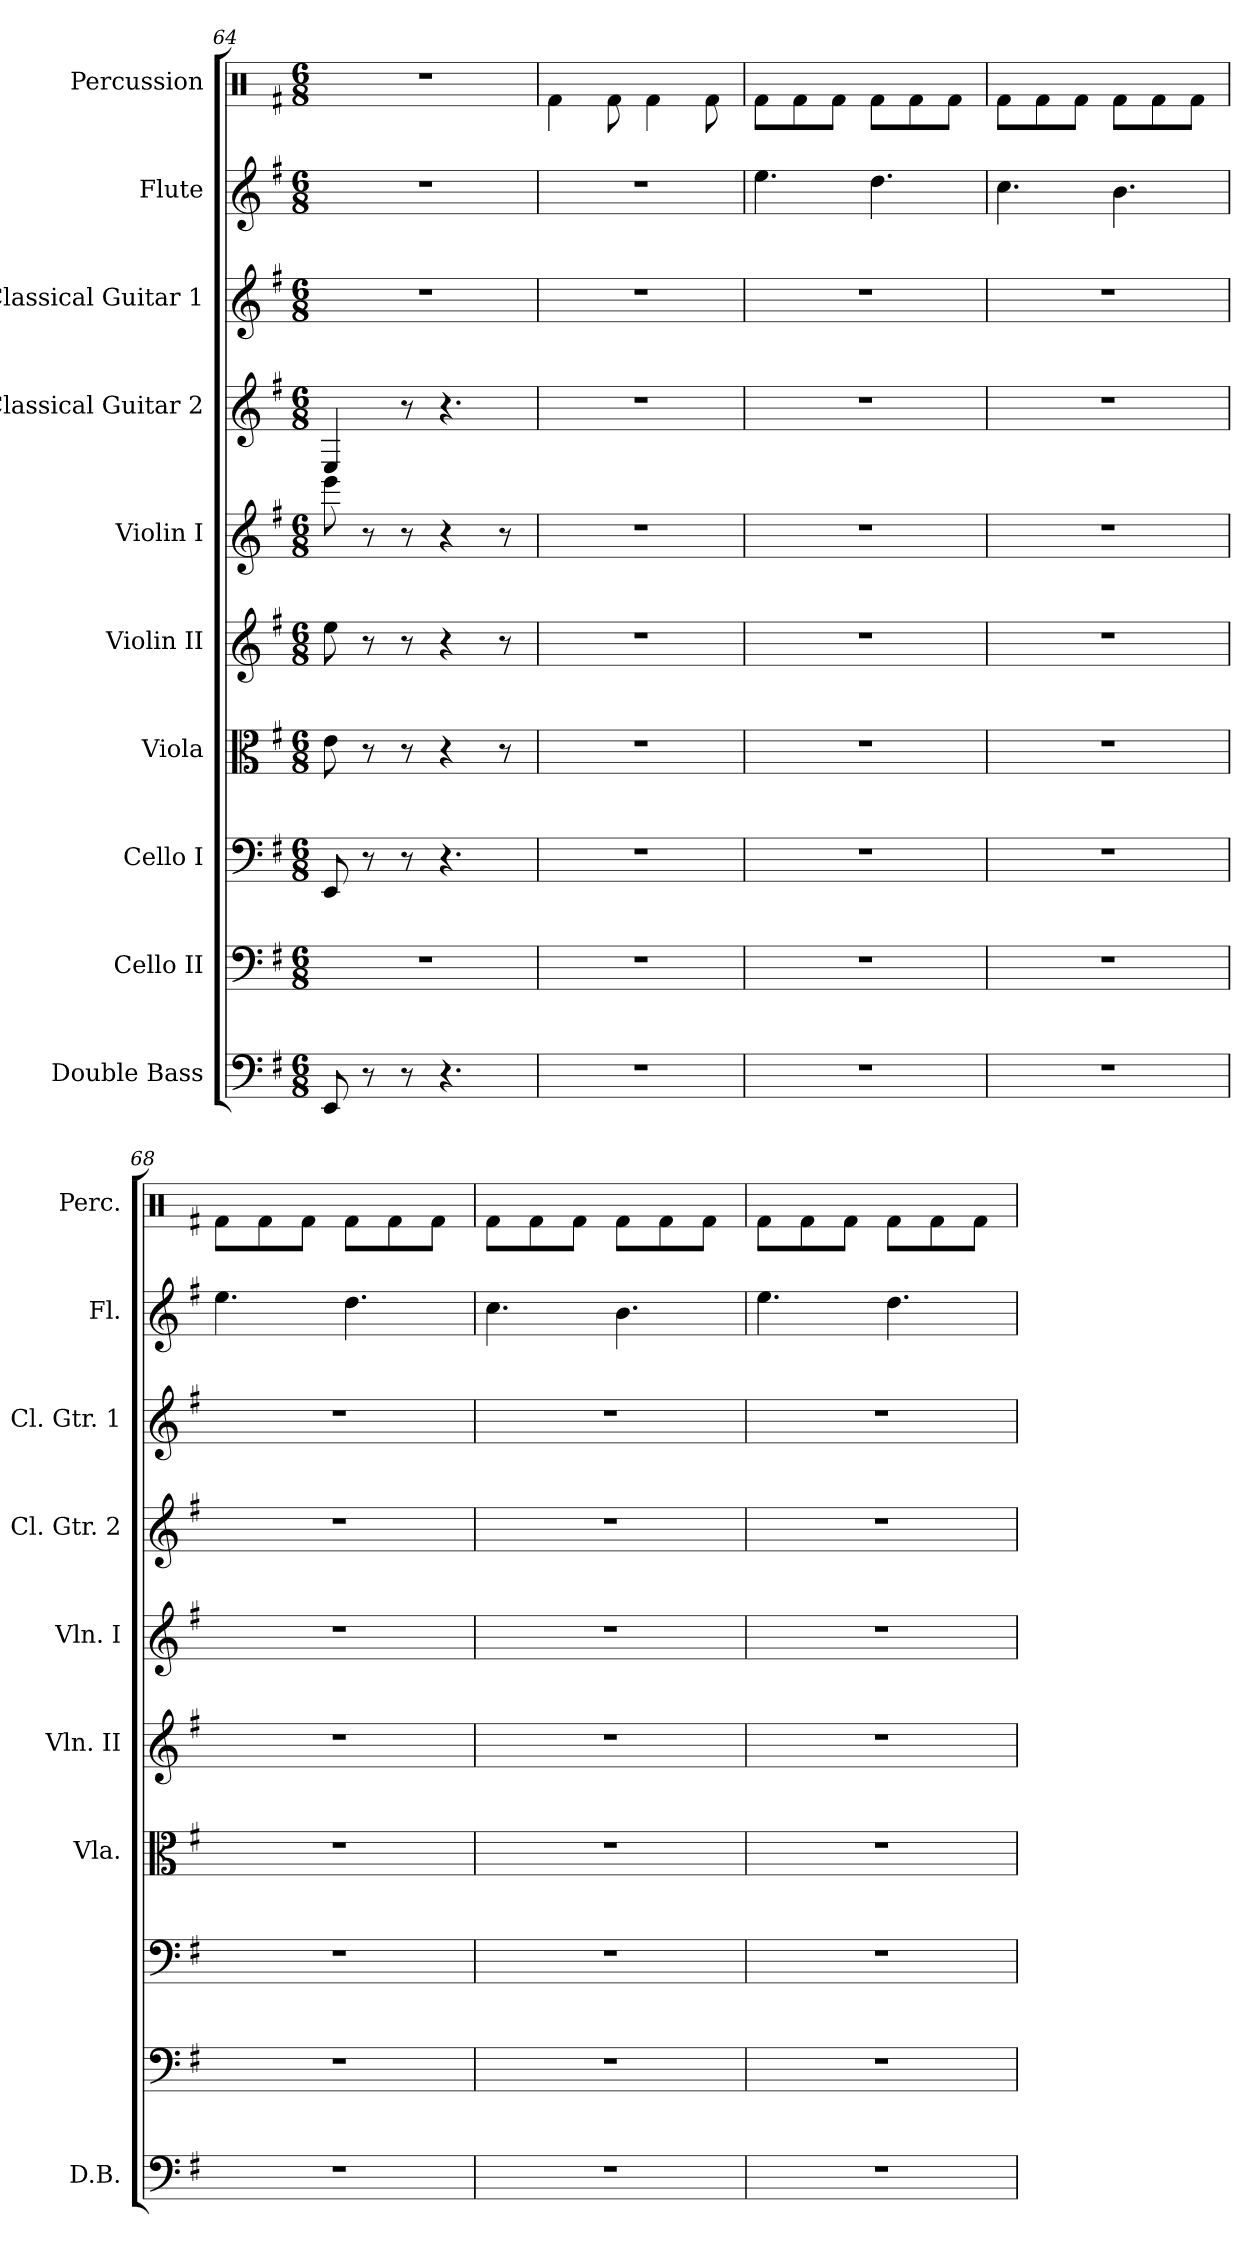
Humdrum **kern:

**kern	**kern	**kern	**kern	**kern	**kern	**kern	**kern	**kern	**kern
*part10	*part9	*part8	*part7	*part6	*part5	*part4	*part3	*part2	*part1
*staff10	*staff9	*staff8	*staff7	*staff6	*staff5	*staff4	*staff3	*staff2	*staff1
*I"Double Bass	*I"Cello II	*I"Cello I	*I"Viola	*I"Violin II	*I"Violin I	*I"Classical Guitar 2	*I"Classical Guitar 1	*I"Flute	*I"Percussion
*I'D.B.	*	*	*I'Vla.	*I'Vln. II	*I'Vln. I	*I'Cl. Gtr. 2	*I'Cl. Gtr. 1	*I'Fl.	*I'Perc.
*clefF4	*clefF4	*clefF4	*clefC3	*clefG2	*clefG2	*clefG2	*clefG2	*clefG2	*clefX
*ITrd7c12	*	*	*	*	*	*ITrd7c12	*ITrd7c12	*	*
*k[f#]	*k[f#]	*k[f#]	*k[f#]	*k[f#]	*k[f#]	*k[f#]	*k[f#]	*k[f#]	*k[f#]
*e:	*e:	*e:	*e:	*e:	*e:	*e:	*e:	*e:	*e:
*M6/8	*M6/8	*M6/8	*M6/8	*M6/8	*M6/8	*M6/8	*M6/8	*M6/8	*M6/8
=64	=64	=64	=64	=64	=64	=64	=64	=64	=64
8EEE/	2.r	8EE/	8e\	8ee\	8eee\	4EE/	2.r	2.r	2.r
8r	.	8r	8r	8r	8r	.	.	.	.
8r	.	8r	8r	8r	8r	8r	.	.	.
4.r	.	4.r	4r	4r	4r	4.r	.	.	.
.	.	.	8r	8r	8r	.	.	.	.
=65	=65	=65	=65	=65	=65	=65	=65	=65	=65
2.r	2.r	2.r	2.r	2.r	2.r	2.r	2.r	2.r	4Rf\
.	.	.	.	.	.	.	.	.	8Rf\
.	.	.	.	.	.	.	.	.	4Rf\
.	.	.	.	.	.	.	.	.	8Rf\
=66	=66	=66	=66	=66	=66	=66	=66	=66	=66
2.r	2.r	2.r	2.r	2.r	2.r	2.r	2.r	4.ee\	8Rf\L
.	.	.	.	.	.	.	.	.	8Rf\
.	.	.	.	.	.	.	.	.	8Rf\J
.	.	.	.	.	.	.	.	4.dd\	8Rf\L
.	.	.	.	.	.	.	.	.	8Rf\
.	.	.	.	.	.	.	.	.	8Rf\J
=67	=67	=67	=67	=67	=67	=67	=67	=67	=67
2.r	2.r	2.r	2.r	2.r	2.r	2.r	2.r	4.cc\	8Rf\L
.	.	.	.	.	.	.	.	.	8Rf\
.	.	.	.	.	.	.	.	.	8Rf\J
.	.	.	.	.	.	.	.	4.b\	8Rf\L
.	.	.	.	.	.	.	.	.	8Rf\
.	.	.	.	.	.	.	.	.	8Rf\J
=68	=68	=68	=68	=68	=68	=68	=68	=68	=68
2.r	2.r	2.r	2.r	2.r	2.r	2.r	2.r	4.ee\	8Rf\L
.	.	.	.	.	.	.	.	.	8Rf\
.	.	.	.	.	.	.	.	.	8Rf\J
.	.	.	.	.	.	.	.	4.dd\	8Rf\L
.	.	.	.	.	.	.	.	.	8Rf\
.	.	.	.	.	.	.	.	.	8Rf\J
!!LO:PB:g=z
=69	=69	=69	=69	=69	=69	=69	=69	=69	=69
2.r	2.r	2.r	2.r	2.r	2.r	2.r	2.r	4.cc\	8Rf\L
.	.	.	.	.	.	.	.	.	8Rf\
.	.	.	.	.	.	.	.	.	8Rf\J
.	.	.	.	.	.	.	.	4.b\	8Rf\L
.	.	.	.	.	.	.	.	.	8Rf\
.	.	.	.	.	.	.	.	.	8Rf\J
=70	=70	=70	=70	=70	=70	=70	=70	=70	=70
2.r	2.r	2.r	2.r	2.r	2.r	2.r	2.r	4.ee\	8Rf\L
.	.	.	.	.	.	.	.	.	8Rf\
.	.	.	.	.	.	.	.	.	8Rf\J
.	.	.	.	.	.	.	.	4.dd\	8Rf\L
.	.	.	.	.	.	.	.	.	8Rf\
.	.	.	.	.	.	.	.	.	8Rf\J
=	=	=	=	=	=	=	=	=	=
*-	*-	*-	*-	*-	*-	*-	*-	*-	*-
